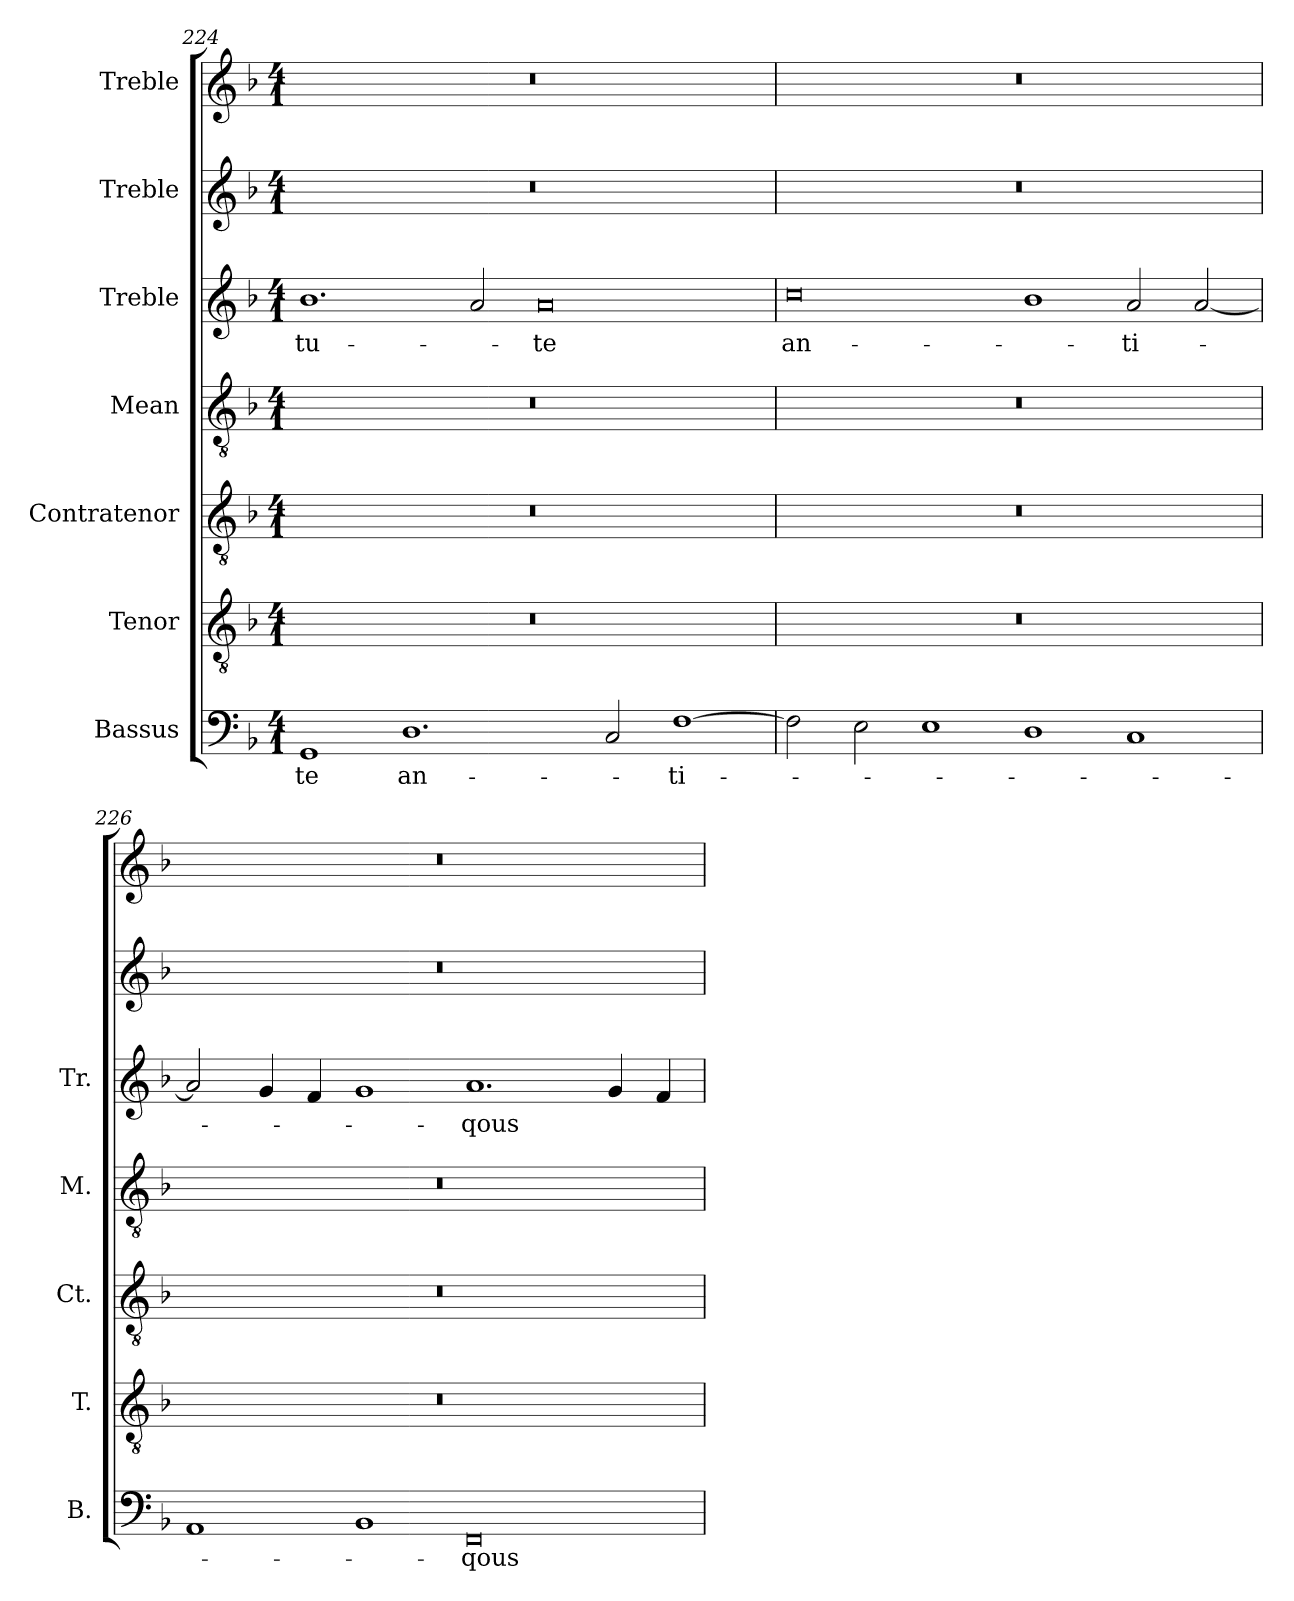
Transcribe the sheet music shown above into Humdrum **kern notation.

**kern	**text	**kern	**kern	**kern	**kern	**text	**kern	**kern
*part7	*part7	*part6	*part5	*part4	*part3	*part3	*part2	*part1
*staff7	*staff7	*staff6	*staff5	*staff4	*staff3	*staff3	*staff2	*staff1
*I"Bassus	*	*I"Tenor	*I"Contratenor	*I"Mean	*I"Treble	*	*I"Treble	*I"Treble
*I'B.	*	*I'T.	*I'Ct.	*I'M.	*I'Tr.	*	*	*
*clefF4	*	*clefGv2	*clefGv2	*clefGv2	*clefG2	*	*clefG2	*clefG2
*	*	*ITrd7c12	*ITrd7c12	*ITrd7c12	*	*	*	*
*k[b-]	*	*k[b-]	*k[b-]	*k[b-]	*k[b-]	*	*k[b-]	*k[b-]
*F:	*	*F:	*F:	*F:	*F:	*	*F:	*F:
*M4/1	*	*M4/1	*M4/1	*M4/1	*M4/1	*	*M4/1	*M4/1
=224	=224	=224	=224	=224	=224	=224	=224	=224
!	!LO:LY:b:color=#000000	!LO:N:vis=1	!LO:N:vis=1	!LO:N:vis=1	!	!	!	!
!	!	!	!	!	!	!LO:LY:b:color=#000000	!LO:N:vis=1	!LO:N:vis=1
1GGi	-te	00r	00r	00r	1.b-i	-tu-	00r	00r
!	!LO:LY:b:color=#000000	!	!	!	!	!	!	!
1.Di	an-	.	.	.	.	.	.	.
.	.	.	.	.	2ai/	.	.	.
!	!	!	!	!	!	!LO:LY:b:color=#000000	!	!
.	.	.	.	.	0ai	-te	.	.
2Ci/	.	.	.	.	.	.	.	.
!	!LO:LY:b:color=#000000	!	!	!	!	!	!	!
[>1Fi	-ti-	.	.	.	.	.	.	.
!!LO:LB:g=z
=225`	=225`	=225`	=225`	=225`	=225`	=225`	=225`	=225`
!	!	!LO:N:vis=1	!LO:N:vis=1	!LO:N:vis=1	!	!	!	!
!	!	!	!	!	!	!LO:LY:b:color=#000000	!LO:N:vis=1	!LO:N:vis=1
2Fi\]	.	00r	00r	00r	0cci	an-	00r	00r
2Ei\	.	.	.	.	.	.	.	.
1Ei	.	.	.	.	.	.	.	.
1Di	.	.	.	.	1b-i	.	.	.
!	!	!	!	!	!	!LO:LY:b:color=#000000	!	!
1Ci	.	.	.	.	2ai/	-ti-	.	.
.	.	.	.	.	[<2ai/	.	.	.
=226`	=226`	=226`	=226`	=226`	=226`	=226`	=226`	=226`
!	!	!LO:N:vis=1	!LO:N:vis=1	!LO:N:vis=1	!	!	!LO:N:vis=1	!LO:N:vis=1
1AAi	.	00r	00r	00r	2ai/]	.	00r	00r
.	.	.	.	.	4gi/	.	.	.
.	.	.	.	.	4fi/	.	.	.
1BB-i	.	.	.	.	1gi	.	.	.
!	!LO:LY:b:color=#000000	!	!	!	!	!	!	!
!	!	!	!	!	!	!LO:LY:b:color=#000000	!	!
0FFi	-qous	.	.	.	1.ai	-qous	.	.
.	.	.	.	.	4gi/	.	.	.
.	.	.	.	.	4fi/	.	.	.
=`	=`	=`	=`	=`	=`	=`	=`	=`
*-	*-	*-	*-	*-	*-	*-	*-	*-
